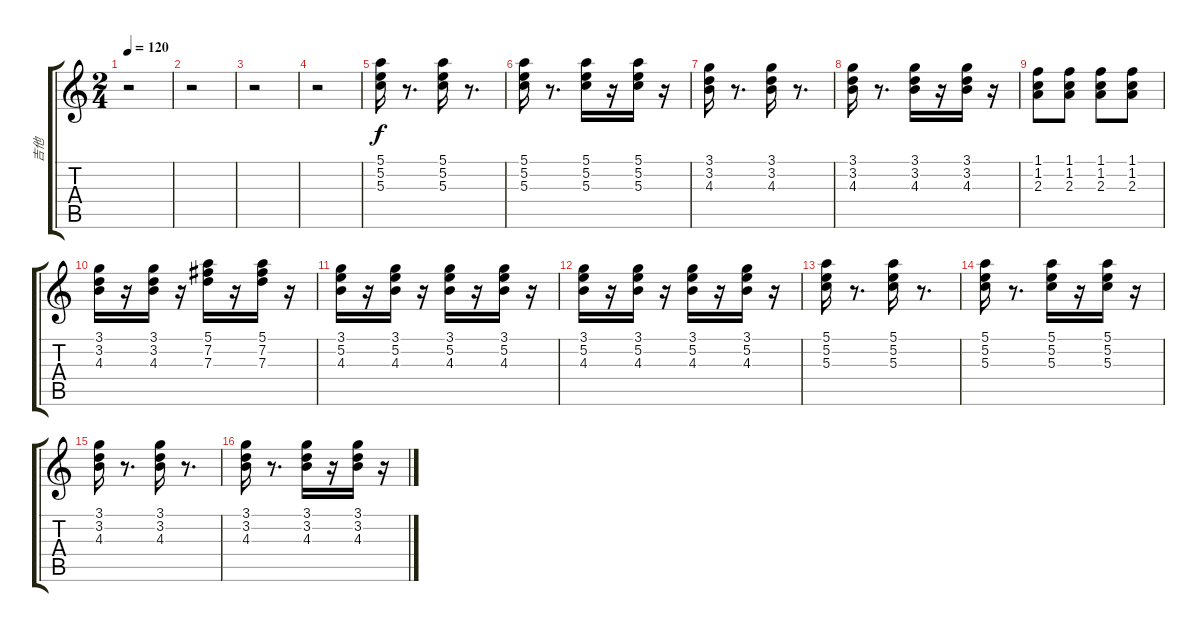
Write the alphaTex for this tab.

\track ("吉他" "吉他") {instrument acousticguitarsteel}
\staff {score tabs}
\tuning (E4 B3 G3 D3 A2 E2) {hide}
\ts (2 4)
\tempo 120
\clef g2
\ks c
r.2{dy f} |
r.2 |
r.2 |
r.2 |
(5.1 5.2 5.3).16 r.8{d} (5.1 5.2 5.3).16 r.8{d} |
(5.1 5.2 5.3).16 r.8{d} (5.1 5.2 5.3).16 r.16 (5.1 5.2 5.3).16 r.16 |
(3.1 3.2 4.3).16 r.8{d} (3.1 3.2 4.3).16 r.8{d} |
(3.1 3.2 4.3).16 r.8{d} (3.1 3.2 4.3).16 r.16 (3.1 3.2 4.3).16 r.16 |
(1.1 1.2 2.3).8 (1.1 1.2 2.3).8 (1.1 1.2 2.3).8 (1.1 1.2 2.3).8 |
(3.1 3.2 4.3).16 r.16 (3.1 3.2 4.3).16 r.16 (5.1 7.2 7.3).16 r.16 (5.1 7.2 7.3).16 r.16 |
(3.1 5.2 4.3).16 r.16 (3.1 5.2 4.3).16 r.16 (3.1 5.2 4.3).16 r.16 (3.1 5.2 4.3).16 r.16 |
(3.1 5.2 4.3).16 r.16 (3.1 5.2 4.3).16 r.16 (3.1 5.2 4.3).16 r.16 (3.1 5.2 4.3).16 r.16 |
(5.1 5.2 5.3).16 r.8{d} (5.1 5.2 5.3).16 r.8{d} |
(5.1 5.2 5.3).16 r.8{d} (5.1 5.2 5.3).16 r.16 (5.1 5.2 5.3).16 r.16 |
(3.1 3.2 4.3).16 r.8{d} (3.1 3.2 4.3).16 r.8{d} |
(3.1 3.2 4.3).16 r.8{d} (3.1 3.2 4.3).16 r.16 (3.1 3.2 4.3).16 r.16
